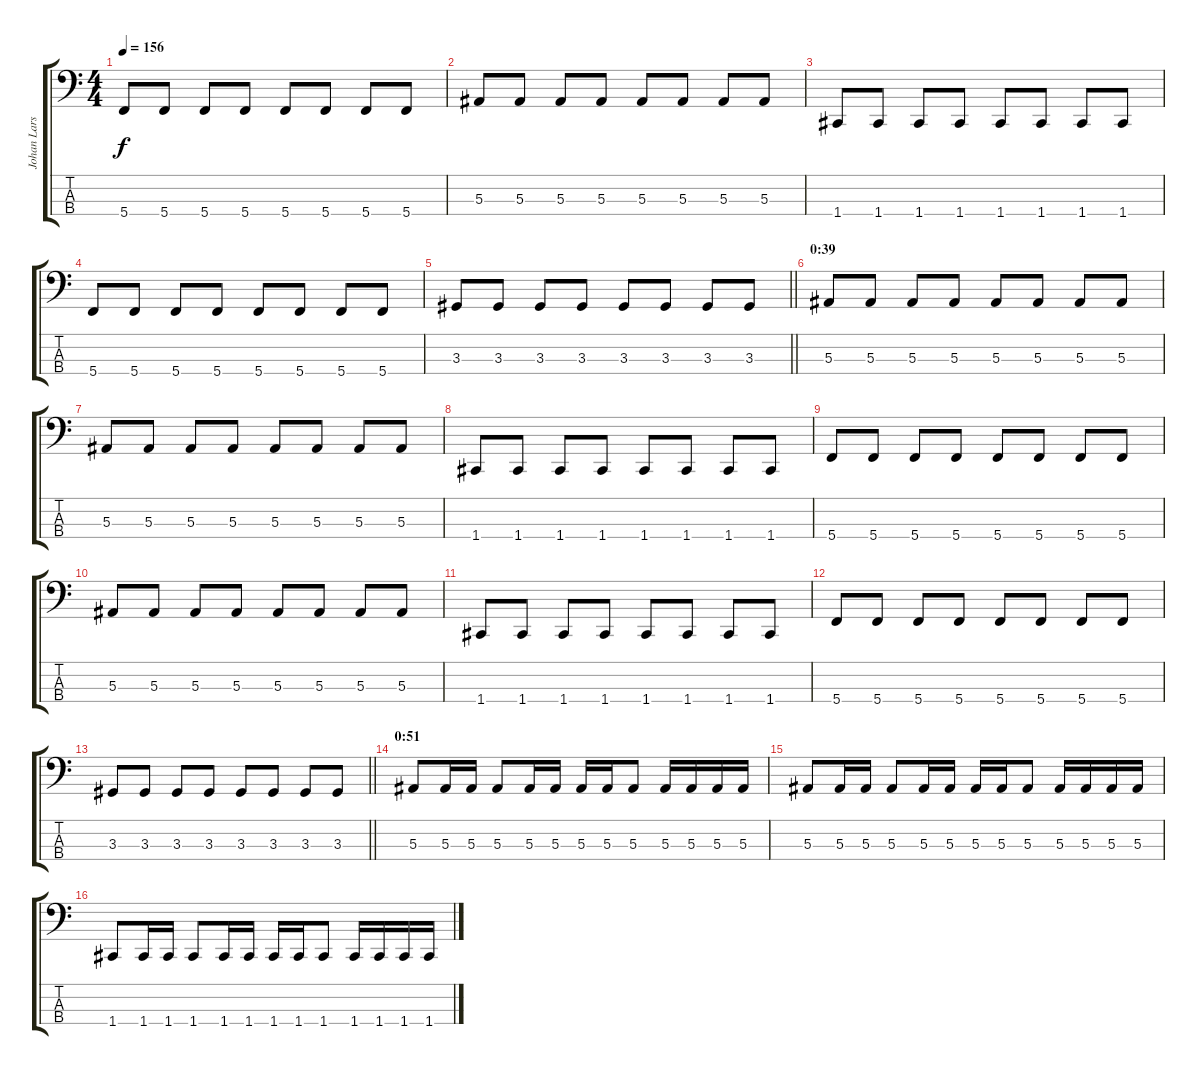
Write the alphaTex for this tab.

\track ("Johan Larsson" "Johan Lars") {instrument electricbassfinger}
\staff {score tabs}
\tuning (Eb2 Bb1 F1 C1) {hide}
\ts (4 4)
\tempo 156
\clef f4
\ks c
5.4.8{dy f} 5.4.8 5.4.8 5.4.8 5.4.8 5.4.8 5.4.8 5.4.8 |
5.3.8 5.3.8 5.3.8 5.3.8 5.3.8 5.3.8 5.3.8 5.3.8 |
1.4.8 1.4.8 1.4.8 1.4.8 1.4.8 1.4.8 1.4.8 1.4.8 |
5.4.8 5.4.8 5.4.8 5.4.8 5.4.8 5.4.8 5.4.8 5.4.8 |
\barLineRight lightlight
3.3.8 3.3.8 3.3.8 3.3.8 3.3.8 3.3.8 3.3.8 3.3.8 |
\section ("" "0:39")
5.3.8 5.3.8 5.3.8 5.3.8 5.3.8 5.3.8 5.3.8 5.3.8 |
5.3.8 5.3.8 5.3.8 5.3.8 5.3.8 5.3.8 5.3.8 5.3.8 |
1.4.8 1.4.8 1.4.8 1.4.8 1.4.8 1.4.8 1.4.8 1.4.8 |
5.4.8 5.4.8 5.4.8 5.4.8 5.4.8 5.4.8 5.4.8 5.4.8 |
5.3.8 5.3.8 5.3.8 5.3.8 5.3.8 5.3.8 5.3.8 5.3.8 |
1.4.8 1.4.8 1.4.8 1.4.8 1.4.8 1.4.8 1.4.8 1.4.8 |
5.4.8 5.4.8 5.4.8 5.4.8 5.4.8 5.4.8 5.4.8 5.4.8 |
\barLineRight lightlight
3.3.8 3.3.8 3.3.8 3.3.8 3.3.8 3.3.8 3.3.8 3.3.8 |
\section ("" "0:51")
5.3.8 5.3.16 5.3.16 5.3.8 5.3.16 5.3.16 5.3.16 5.3.16 5.3.8 5.3.16 5.3.16 5.3.16 5.3.16 |
5.3.8 5.3.16 5.3.16 5.3.8 5.3.16 5.3.16 5.3.16 5.3.16 5.3.8 5.3.16 5.3.16 5.3.16 5.3.16 |
1.4.8 1.4.16 1.4.16 1.4.8 1.4.16 1.4.16 1.4.16 1.4.16 1.4.8 1.4.16 1.4.16 1.4.16 1.4.16
